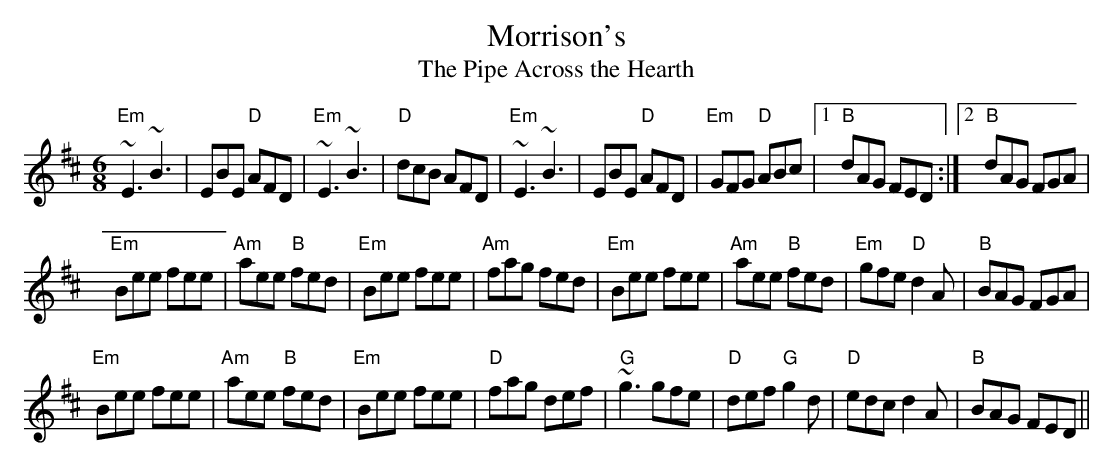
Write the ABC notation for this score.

X:1
T:Morrison's
T:The Pipe Across the Hearth
M:6/8
L:1/8
K:Edor
"Em"~E3 ~B3|EBE "D"AFD|"Em"~E3 ~B3|"D"dcB AFD|\
"Em"~E3 ~B3|EBE "D"AFD|"Em"GFG "D"ABc|1 "B"dAG FED:|2 "B"dAG FGA|
"Em"Bee fee|"Am"aee "B"fed|"Em"Bee fee|"Am"fag fed|\
"Em"Bee fee|"Am"aee "B"fed|"Em"gfe "D"d2A|"B"BAG FGA|
"Em"Bee fee|"Am"aee "B"fed|"Em"Bee fee|"D"fag def|\
"G"~g3 gfe|"D"def "G"g2d|"D"edc d2A|"B"BAG FED||
